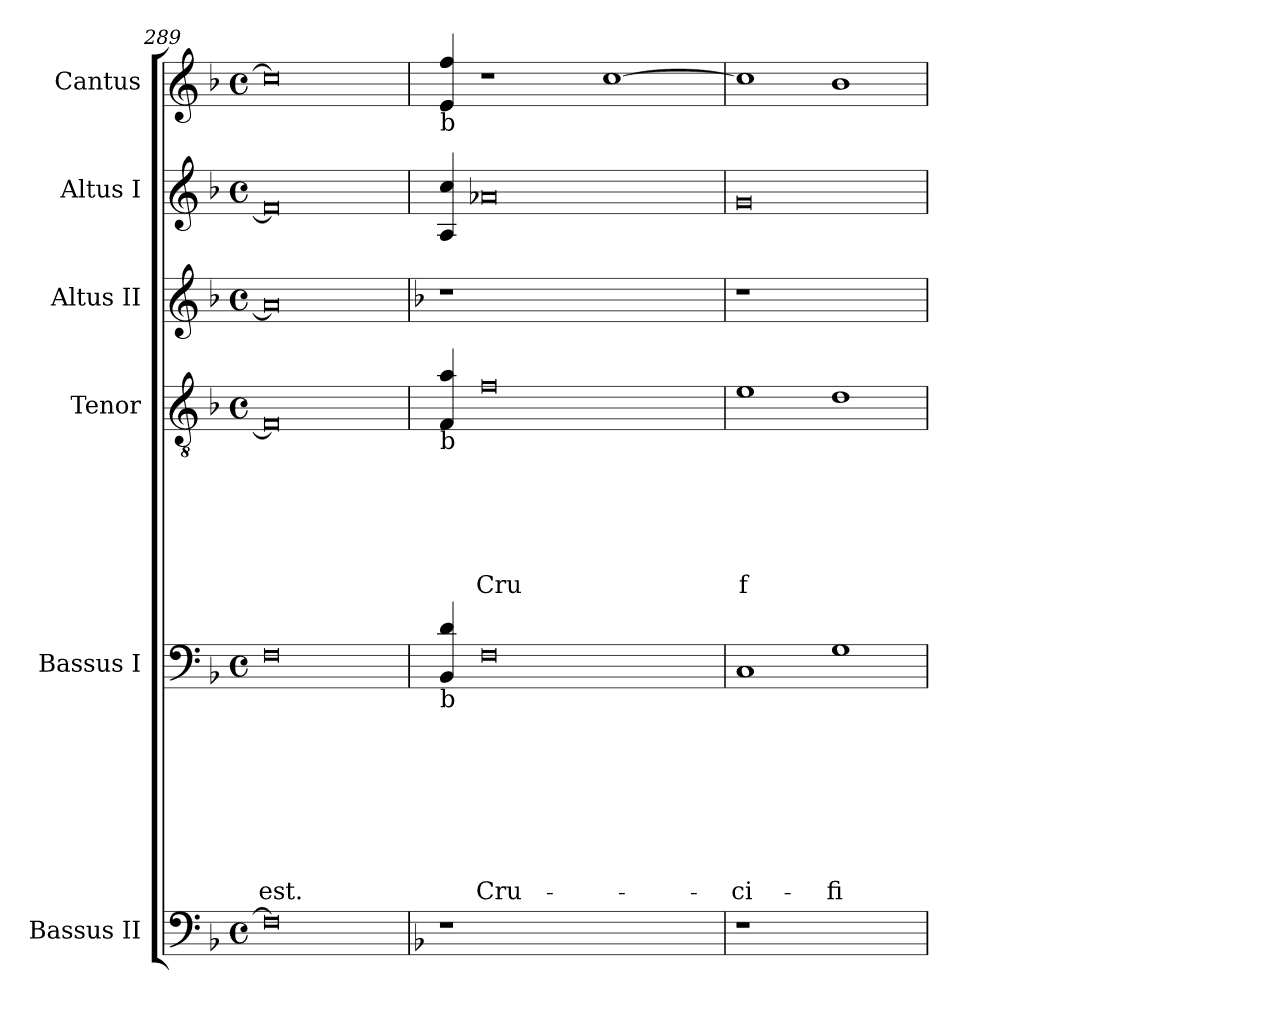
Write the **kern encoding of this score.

**kern	**text	**kern	**text	**text	**text	**text	**text	**text	**text	**text	**kern	**text	**text	**text	**text	**text	**text	**kern	**kern	**kern
*part6	*part6	*part5	*part5	*part5	*part5	*part5	*part5	*part5	*part5	*part5	*part4	*part4	*part4	*part4	*part4	*part4	*part4	*part3	*part2	*part1
*staff6	*staff6	*staff5	*staff5	*staff5	*staff5	*staff5	*staff5	*staff5	*staff5	*staff5	*staff4	*staff4	*staff4	*staff4	*staff4	*staff4	*staff4	*staff3	*staff2	*staff1
*I"Bassus II	*	*I"Bassus I	*	*	*	*	*	*	*	*	*I"Tenor	*	*	*	*	*	*	*I"Altus II	*I"Altus I	*I"Cantus
*I'B II	*	*I'B I	*	*	*	*	*	*	*	*	*I'T	*	*	*	*	*	*	*I'A II	*I'A I	*
*clefF4	*	*clefF4	*	*	*	*	*	*	*	*	*clefGv2	*	*	*	*	*	*	*clefG2	*clefG2	*clefG2
*k[b-]	*	*k[b-]	*	*	*	*	*	*	*	*	*k[b-]	*	*	*	*	*	*	*k[b-]	*k[b-]	*k[b-]
*F:	*	*F:	*	*	*	*	*	*	*	*	*F:	*	*	*	*	*	*	*F:	*F:	*F:
*M4/4	*	*M4/4	*	*	*	*	*	*	*	*	*M4/4	*	*	*	*	*	*	*M4/4	*M4/4	*M4/4
*met(c)	*	*met(c)	*	*	*	*	*	*	*	*	*met(c)	*	*	*	*	*	*	*met(c)	*met(c)	*met(c)
=289	=289	=289	=289	=289	=289	=289	=289	=289	=289	=289	=289	=289	=289	=289	=289	=289	=289	=289	=289	=289
!	!	!	!	!	!	!	!	!	!	!LO:LY:b	!	!	!	!	!	!	!	!	!	!
0F]	.	0F	.	.	.	.	.	.	.	est.	0F]	.	.	.	.	.	.	0a]	0f]	0cc]
!!LO:LB:g=z
=290	=290	=290	=290	=290	=290	=290	=290	=290	=290	=290	=290	=290	=290	=290	=290	=290	=290	=290	=290	=290
*	*	*k[]	*	*	*	*	*	*	*	*	*k[]	*	*	*	*	*	*	*	*k[]	*k[]
*	*	*C:	*	*	*	*	*	*	*	*	*C:	*	*	*	*	*	*	*	*C:	*C:
!	!	!	!	!	!	!	!	!	!	!	!	!	!	!	!	!	!	!	!	!LO:TX:b:t=b
!	!	!	!	!	!	!	!	!	!	!	!LO:TX:b:t=b	!	!	!	!	!	!	!	!	!
!	!	!LO:TX:b:t=b	!	!	!	!	!	!	!	!	!	!	!	!	!	!	!	!	!	!
1r	.	4BB/ 4d/	.	.	.	.	.	.	.	.	4F/ 4a/	.	.	.	.	.	.	1r	4A/ 4cc/	4e/ 4ff/
!	!	!	!	!	!	!	!	!	!	!LO:LY:b	!	!	!	!	!	!	!LO:LY:b	!	!	!
.	.	0F	.	.	.	.	.	.	.	Cru-	0f	.	.	.	.	.	Cru	.	0a-X	1r
1ryy	.	.	.	.	.	.	.	.	.	.	.	.	.	.	.	.	.	1ryy	.	.
.	.	.	.	.	.	.	.	.	.	.	.	.	.	.	.	.	.	.	.	[>1cc
4ryy	.	.	.	.	.	.	.	.	.	.	.	.	.	.	.	.	.	4ryy	.	.
=291	=291	=291	=291	=291	=291	=291	=291	=291	=291	=291	=291	=291	=291	=291	=291	=291	=291	=291	=291	=291
!	!	!	!	!	!	!	!	!	!	!LO:LY:b	!	!	!	!	!	!	!LO:LY:b	!	!	!
1r	.	1C	.	.	.	.	.	.	.	-ci-	1e	.	.	.	.	.	f	1r	0g	1cc]
!	!	!	!	!	!	!	!	!	!	!LO:LY:b	!	!	!	!	!	!	!	!	!	!
1ryy	.	1G	.	.	.	.	.	.	.	-fi-	1d	.	.	.	.	.	.	1ryy	.	1b
=	=	=	=	=	=	=	=	=	=	=	=	=	=	=	=	=	=	=	=	=
*-	*-	*-	*-	*-	*-	*-	*-	*-	*-	*-	*-	*-	*-	*-	*-	*-	*-	*-	*-	*-
